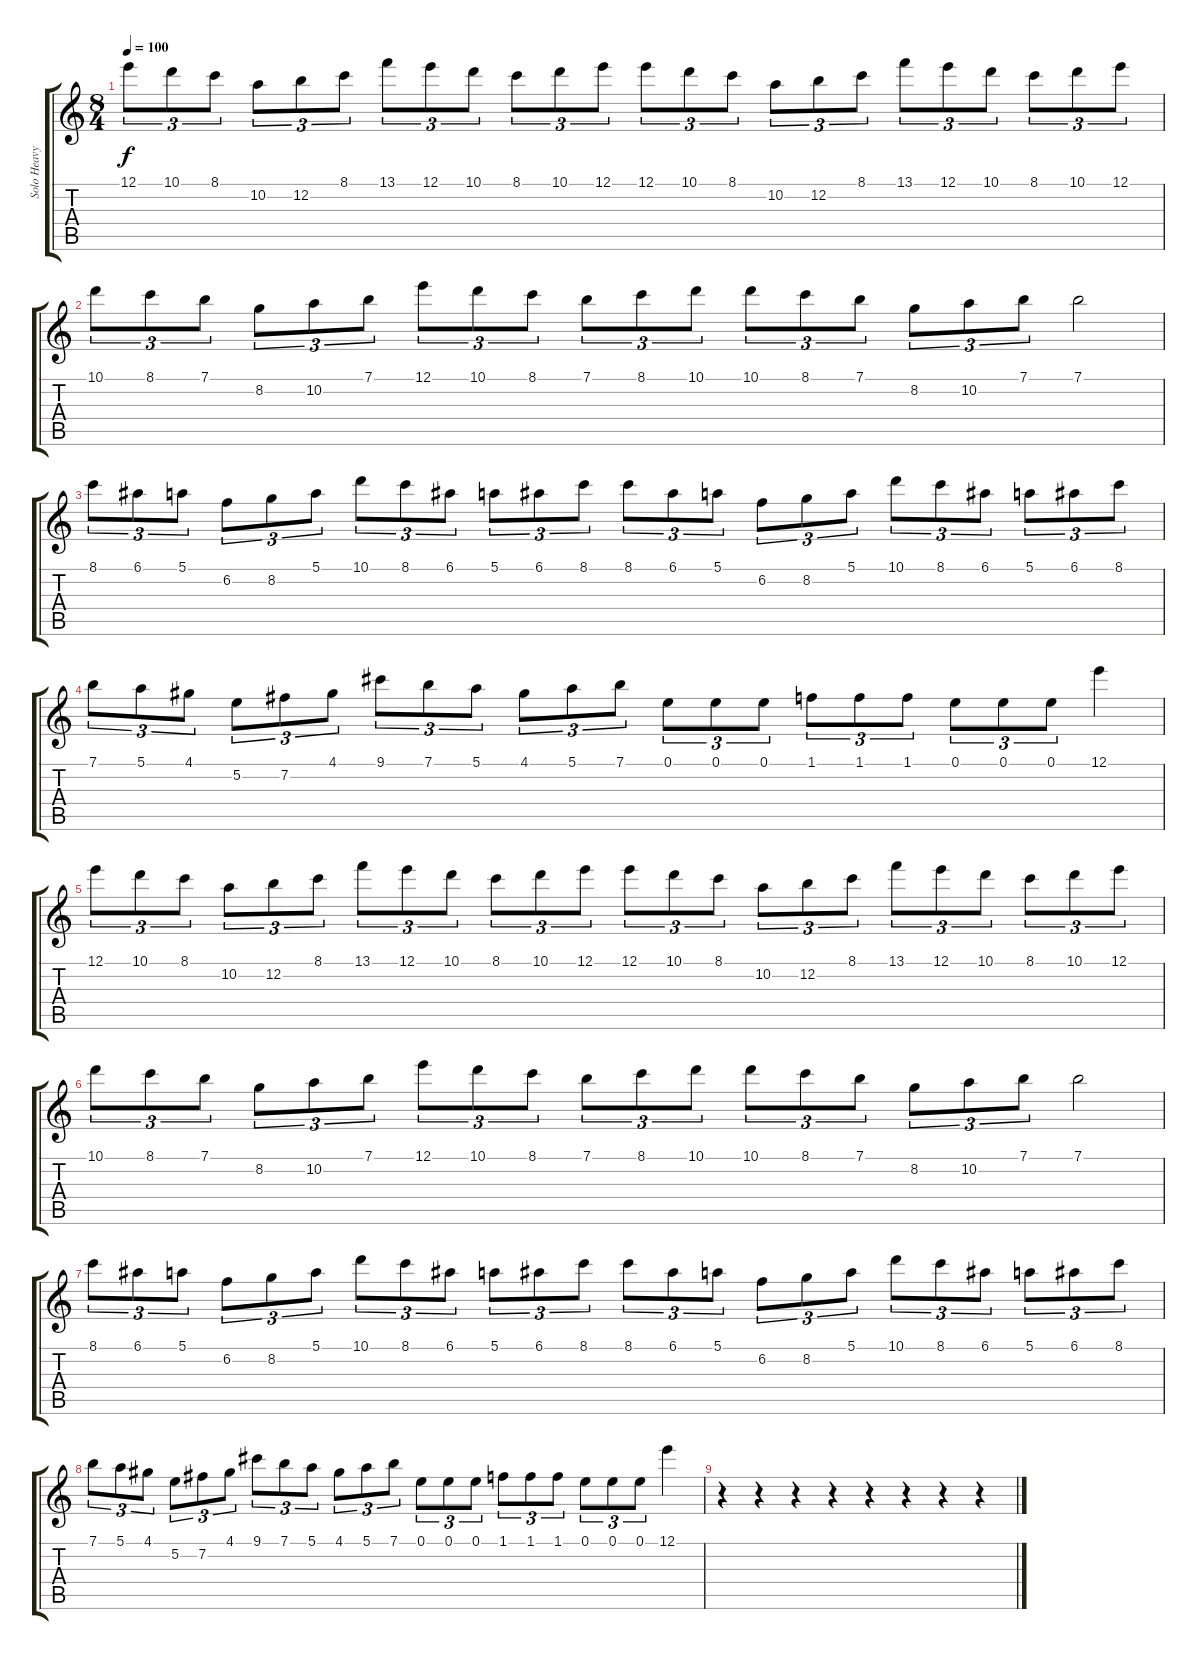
\track ("Solo Heavy Guitar" "Solo Heavy") {instrument distortionguitar}
\staff {score tabs}
\tuning (E4 B3 G3 D3 A2 E2) {hide}
\ts (8 4)
\tempo 100
\clef g2
\ks c
12.1.8{tu (3 2) dy f volume 12} 10.1.8{tu (3 2)} 8.1.8{tu (3 2)} 10.2.8{tu (3 2)} 12.2.8{tu (3 2)} 8.1.8{tu (3 2)} 13.1.8{tu (3 2)} 12.1.8{tu (3 2)} 10.1.8{tu (3 2)} 8.1.8{tu (3 2)} 10.1.8{tu (3 2)} 12.1.8{tu (3 2)} 12.1.8{tu (3 2)} 10.1.8{tu (3 2)} 8.1.8{tu (3 2)} 10.2.8{tu (3 2)} 12.2.8{tu (3 2)} 8.1.8{tu (3 2)} 13.1.8{tu (3 2)} 12.1.8{tu (3 2)} 10.1.8{tu (3 2)} 8.1.8{tu (3 2)} 10.1.8{tu (3 2)} 12.1.8{tu (3 2)} |
10.1.8{tu (3 2)} 8.1.8{tu (3 2)} 7.1.8{tu (3 2)} 8.2.8{tu (3 2)} 10.2.8{tu (3 2)} 7.1.8{tu (3 2)} 12.1.8{tu (3 2)} 10.1.8{tu (3 2)} 8.1.8{tu (3 2)} 7.1.8{tu (3 2)} 8.1.8{tu (3 2)} 10.1.8{tu (3 2)} 10.1.8{tu (3 2)} 8.1.8{tu (3 2)} 7.1.8{tu (3 2)} 8.2.8{tu (3 2)} 10.2.8{tu (3 2)} 7.1.8{tu (3 2)} 7.1.2 |
8.1.8{tu (3 2) volume 8} 6.1.8{tu (3 2)} 5.1.8{tu (3 2)} 6.2.8{tu (3 2)} 8.2.8{tu (3 2)} 5.1.8{tu (3 2)} 10.1.8{tu (3 2)} 8.1.8{tu (3 2)} 6.1.8{tu (3 2)} 5.1.8{tu (3 2)} 6.1.8{tu (3 2)} 8.1.8{tu (3 2)} 8.1.8{tu (3 2)} 6.1.8{tu (3 2)} 5.1.8{tu (3 2)} 6.2.8{tu (3 2)} 8.2.8{tu (3 2)} 5.1.8{tu (3 2)} 10.1.8{tu (3 2)} 8.1.8{tu (3 2)} 6.1.8{tu (3 2)} 5.1.8{tu (3 2)} 6.1.8{tu (3 2)} 8.1.8{tu (3 2)} |
7.1.8{tu (3 2)} 5.1.8{tu (3 2)} 4.1.8{tu (3 2)} 5.2.8{tu (3 2)} 7.2.8{tu (3 2)} 4.1.8{tu (3 2)} 9.1.8{tu (3 2)} 7.1.8{tu (3 2)} 5.1.8{tu (3 2)} 4.1.8{tu (3 2)} 5.1.8{tu (3 2)} 7.1.8{tu (3 2)} 0.1.8{tu (3 2)} 0.1.8{tu (3 2)} 0.1.8{tu (3 2)} 1.1.8{tu (3 2)} 1.1.8{tu (3 2)} 1.1.8{tu (3 2)} 0.1.8{tu (3 2)} 0.1.8{tu (3 2)} 0.1.8{tu (3 2)} 12.1.4 |
12.1.8{tu (3 2) volume 4} 10.1.8{tu (3 2)} 8.1.8{tu (3 2)} 10.2.8{tu (3 2)} 12.2.8{tu (3 2)} 8.1.8{tu (3 2)} 13.1.8{tu (3 2)} 12.1.8{tu (3 2)} 10.1.8{tu (3 2)} 8.1.8{tu (3 2)} 10.1.8{tu (3 2)} 12.1.8{tu (3 2)} 12.1.8{tu (3 2)} 10.1.8{tu (3 2)} 8.1.8{tu (3 2)} 10.2.8{tu (3 2)} 12.2.8{tu (3 2)} 8.1.8{tu (3 2)} 13.1.8{tu (3 2)} 12.1.8{tu (3 2)} 10.1.8{tu (3 2)} 8.1.8{tu (3 2)} 10.1.8{tu (3 2)} 12.1.8{tu (3 2)} |
10.1.8{tu (3 2)} 8.1.8{tu (3 2)} 7.1.8{tu (3 2)} 8.2.8{tu (3 2)} 10.2.8{tu (3 2)} 7.1.8{tu (3 2)} 12.1.8{tu (3 2)} 10.1.8{tu (3 2)} 8.1.8{tu (3 2)} 7.1.8{tu (3 2)} 8.1.8{tu (3 2)} 10.1.8{tu (3 2)} 10.1.8{tu (3 2)} 8.1.8{tu (3 2)} 7.1.8{tu (3 2)} 8.2.8{tu (3 2)} 10.2.8{tu (3 2)} 7.1.8{tu (3 2)} 7.1.2 |
8.1.8{tu (3 2)} 6.1.8{tu (3 2)} 5.1.8{tu (3 2)} 6.2.8{tu (3 2)} 8.2.8{tu (3 2)} 5.1.8{tu (3 2)} 10.1.8{tu (3 2)} 8.1.8{tu (3 2)} 6.1.8{tu (3 2)} 5.1.8{tu (3 2)} 6.1.8{tu (3 2)} 8.1.8{tu (3 2)} 8.1.8{tu (3 2)} 6.1.8{tu (3 2)} 5.1.8{tu (3 2)} 6.2.8{tu (3 2)} 8.2.8{tu (3 2)} 5.1.8{tu (3 2)} 10.1.8{tu (3 2)} 8.1.8{tu (3 2)} 6.1.8{tu (3 2)} 5.1.8{tu (3 2)} 6.1.8{tu (3 2)} 8.1.8{tu (3 2)} |
7.1.8{tu (3 2) volume 0} 5.1.8{tu (3 2)} 4.1.8{tu (3 2)} 5.2.8{tu (3 2)} 7.2.8{tu (3 2)} 4.1.8{tu (3 2)} 9.1.8{tu (3 2)} 7.1.8{tu (3 2)} 5.1.8{tu (3 2)} 4.1.8{tu (3 2)} 5.1.8{tu (3 2)} 7.1.8{tu (3 2)} 0.1.8{tu (3 2)} 0.1.8{tu (3 2)} 0.1.8{tu (3 2)} 1.1.8{tu (3 2)} 1.1.8{tu (3 2)} 1.1.8{tu (3 2)} 0.1.8{tu (3 2)} 0.1.8{tu (3 2)} 0.1.8{tu (3 2)} 12.1.4 |
r.4 r.4 r.4 r.4 r.4 r.4 r.4 r.4
